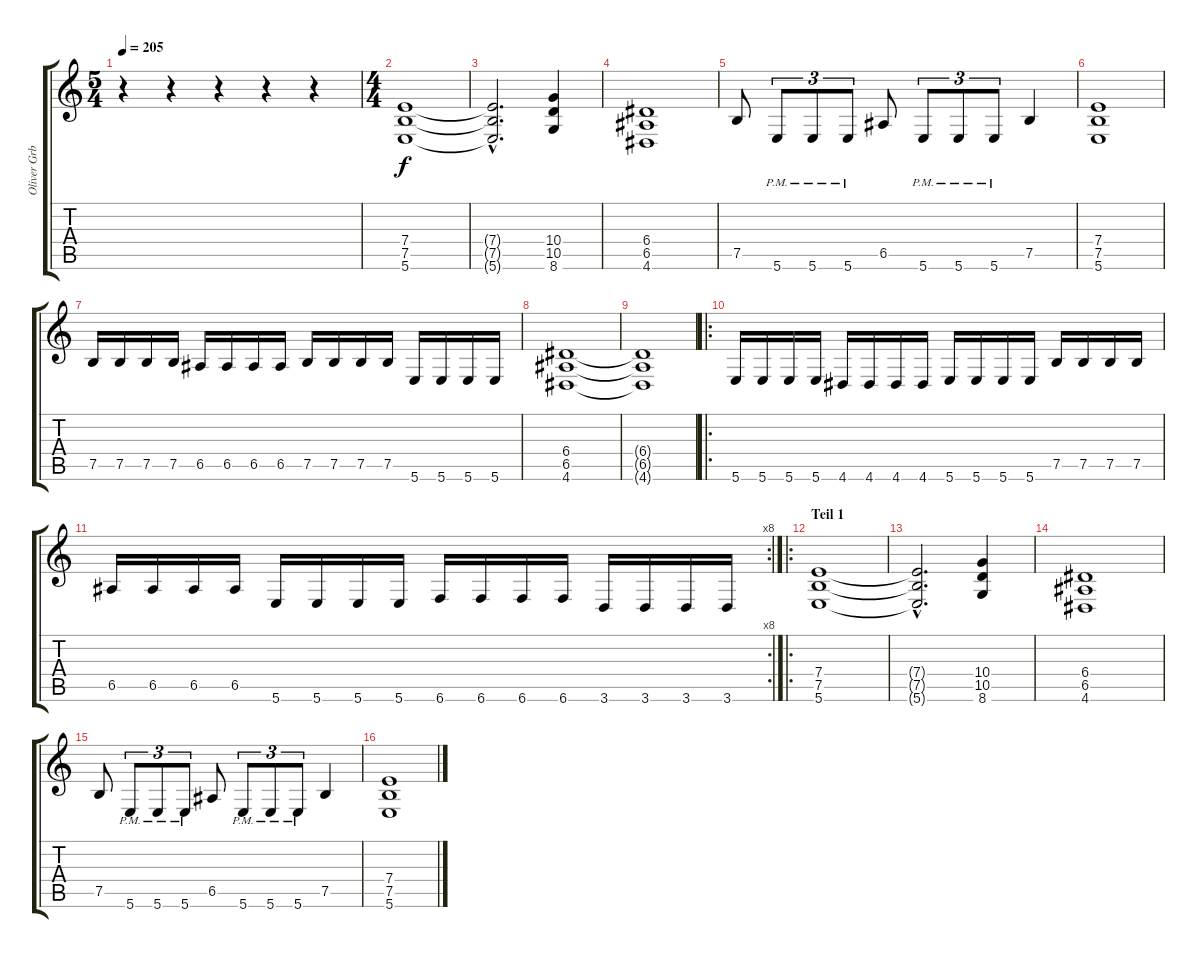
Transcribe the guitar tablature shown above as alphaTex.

\track ("Oliver Grbavac" "Oliver Grb") {instrument distortionguitar}
\staff {score tabs}
\tuning (B3 Gb3 D3 A2 E2 B1) {hide}
\ts (5 4)
\tempo 205
\clef g2
\ks c
r.4{dy f instrument distortionguitar} r.4 r.4 r.4 r.4 |
\ts (4 4)
(7.4 7.5 5.6).1 |
(7.4{hac t} 7.5{hac t} 5.6{hac t}).2{d} (10.4 10.5 8.6).4 |
(6.4 6.5 4.6).1 |
7.5.8 5.6{pm}.8{tu (3 2)} 5.6{pm}.8{tu (3 2)} 5.6{pm}.8{tu (3 2)} 6.5.8 5.6{pm}.8{tu (3 2)} 5.6{pm}.8{tu (3 2)} 5.6{pm}.8{tu (3 2)} 7.5.4 |
(7.4 7.5 5.6).1 |
7.5.16 7.5.16 7.5.16 7.5.16 6.5.16 6.5.16 6.5.16 6.5.16 7.5.16 7.5.16 7.5.16 7.5.16 5.6.16 5.6.16 5.6.16 5.6.16 |
(6.4 6.5 4.6).1 |
(6.4{t} 6.5{t} 4.6{t}).1 |
\ro
5.6.16 5.6.16 5.6.16 5.6.16 4.6.16 4.6.16 4.6.16 4.6.16 5.6.16 5.6.16 5.6.16 5.6.16 7.5.16 7.5.16 7.5.16 7.5.16 |
\rc 8
6.5.16 6.5.16 6.5.16 6.5.16 5.6.16 5.6.16 5.6.16 5.6.16 6.6.16 6.6.16 6.6.16 6.6.16 3.6.16 3.6.16 3.6.16 3.6.16 |
\ro
\section ("" "Teil 1")
(7.4 7.5 5.6).1 |
(7.4{hac t} 7.5{hac t} 5.6{hac t}).2{d} (10.4 10.5 8.6).4 |
(6.4 6.5 4.6).1 |
7.5.8 5.6{pm}.8{tu (3 2)} 5.6{pm}.8{tu (3 2)} 5.6{pm}.8{tu (3 2)} 6.5.8 5.6{pm}.8{tu (3 2)} 5.6{pm}.8{tu (3 2)} 5.6{pm}.8{tu (3 2)} 7.5.4 |
(7.4 7.5 5.6).1
